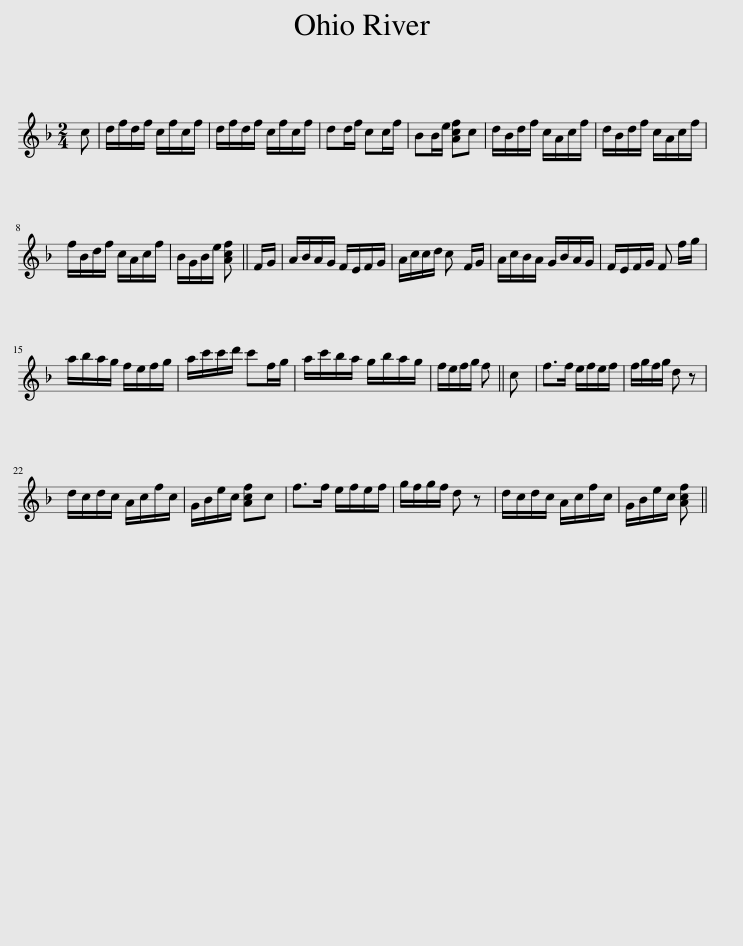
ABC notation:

X:1
L:1/8
M:2/4
I:linebreak $
K:F
V:1 treble
V:1
 c | d/f/d/f/ c/f/c/f/ | d/f/d/f/ c/f/c/f/ | dd/f/ cc/f/ | BB/e/ [Acf]c | %5
 d/B/d/f/ c/A/c/f/ | d/B/d/f/ c/A/c/f/ |$ f/B/d/f/ c/A/c/f/ | B/G/B/e/ [Acf] || F/G/ | %10
 A/B/A/G/ F/E/F/G/ | A/c/c/d/ c F/G/ | A/c/B/A/ G/B/A/G/ | F/E/F/G/ F f/g/ |$ a/b/a/g/ f/e/f/g/ | %15
 a/c'/c'/d'/ c'f/g/ | a/c'/b/a/ g/b/a/g/ | f/e/f/g/ f || c | f>f e/f/e/f/ | %20
 f/g/f/g/ d z |$ d/c/d/c/ A/c/f/c/ | G/B/e/c/ [Acf]c | f>f e/f/e/f/ | g/f/g/f/ d z | %25
 d/c/d/c/ A/c/f/c/ | G/B/e/c/ [Acf] || %27
